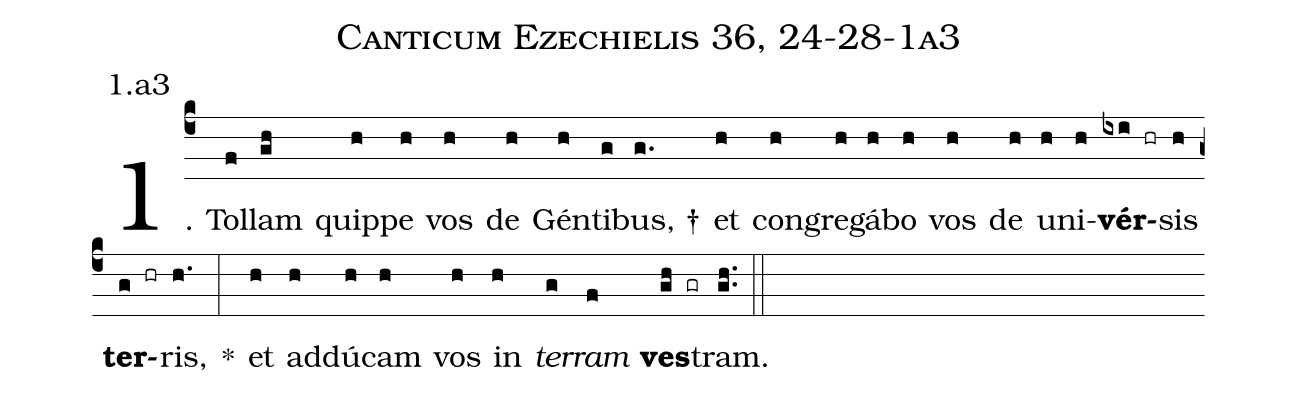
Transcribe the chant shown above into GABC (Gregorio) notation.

name: Canticum Ezechielis 36, 24-28-1a3;
annotation: 1.a3;
%%
(c4)1. Tol(f)lam(gh) quip(h)pe(h) vos(h) de(h) Gén(h)ti(g)bus, †(g.) et(h) con(h)gre(h)gá(h)bo(h) vos(h) de(h) u(h)ni(h)<b>vér</b>(ixi hr)sis(h) <b>ter</b>(g hr)ris,(h.) *(:) et(h) ad(h)dú(h)cam(h) vos(h) in(h) <i>ter</i>(g)<i>ram</i>(f) <b>ves</b>(gh gr)tram.(gh..) (::)
